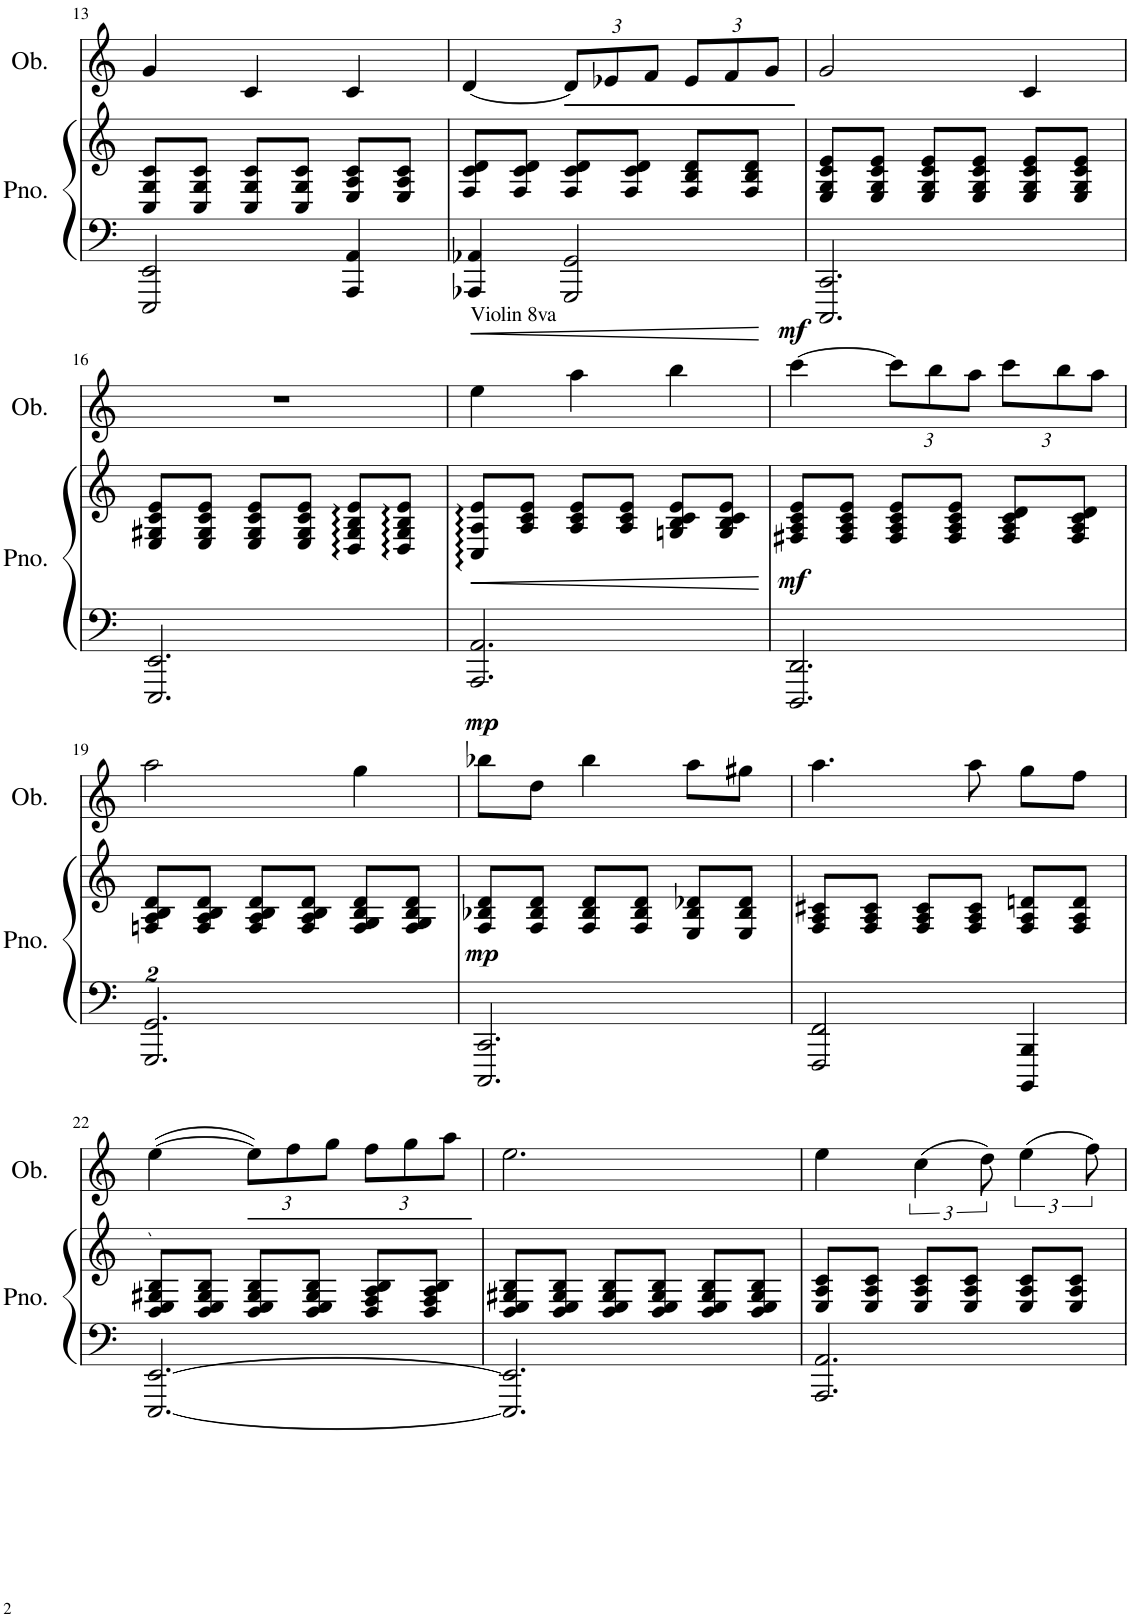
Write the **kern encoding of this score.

**kern	**kern	**dynam	**kern	**dynam
*part2	*part2	*part2	*part1	*part1
*staff3	*staff2	*staff2/3	*staff1	*staff1
*I"ピアノ	*	*	*I"Oboe	*
*	*	*	*I'Ob.	*
!!LO:PB:g=z
*clefF4	*clefG2	*	*clefG2	*
*k[]	*k[]	*	*k[]	*
*M3/4	*M3/4	*	*M3/4	*
=13	=13	=13	=13	=13
2EEE/ 2EE/	8C/ 8G/ 8c/L	.	4g/	.
.	8C/ 8G/ 8c/J	.	.	.
.	8C/ 8G/ 8c/L	.	4c/	.
.	8C/ 8G/ 8c/J	.	.	.
4AAA/ 4AA/	8E/ 8A/ 8c/L	.	4c/	.
.	8E/ 8A/ 8c/J	.	.	.
=14	=14	=14	=14	=14
4AAA-X/ 4AA-X/	8F/ 8c/ 8d/L	.	[4d/	.
.	8F/ 8c/ 8d/J	.	.	.
*	*	*	*Xbrackettup	*
2GGG/ 2GG/	8F/ 8c/ 8d/L	.	12d/L]	.
.	.	.	12e-X/	.
.	8F/ 8c/ 8d/J	.	.	.
.	.	.	12f/J	.
.	8F/ 8B/ 8d/L	.	12e-/L	.
.	.	.	12f/	.
.	8F/ 8B/ 8d/J	.	.	.
.	.	.	12g/J	.
=15	=15	=15	=15	=15
2.CCC/ 2.CC/	8E/ 8G/ 8c/ 8e/L	.	2g/	.
.	8E/ 8G/ 8c/ 8e/J	.	.	.
.	8E/ 8G/ 8c/ 8e/L	.	.	.
.	8E/ 8G/ 8c/ 8e/J	.	.	.
.	8E/ 8G/ 8c/ 8e/L	.	4c/	.
.	8E/ 8G/ 8c/ 8e/J	.	.	.
!!LO:LB:g=z
=16	=16	=16	=16	=16
2.EEE/ 2.EE/	8E/ 8G#X/ 8c/ 8e/L	.	2.r	.
.	8E/ 8G#/ 8c/ 8e/J	.	.	.
.	8E/ 8G#/ 8c/ 8e/L	.	.	.
.	8E/ 8G#/ 8c/ 8e/J	.	.	.
.	8D/:: 8G#/:: 8B/:: 8e/::L	.	.	.
.	8D/:: 8G#/:: 8B/:: 8e/::J	.	.	.
=17	=17	=17	=17	=17
!	!	!	!LO:TX:a:t=Violin 8va	!
!	!	!	!	!LO:HP:b
2.AAA/ 2.AA/	8C/:: 8A/:: 8e/::L	.	4ee\	<
.	8A/ 8c/ 8e/J	.	.	.
.	8A/ 8c/ 8e/L	.	4aa\	.
.	8A/ 8c/ 8e/J	.	.	.
.	8Gn/ 8B/ 8c/ 8e/L	.	4bb\	.
.	8G/ 8B/ 8c/ 8e/J	.	.	.
.	.	.	.	[
=18	=18	=18	=18	=18
!	!	!LO:DY:a=2	!	!LO:DY:a
2.DDD/ 2.DD/	8F#X/ 8A/ 8c/ 8e/L	mf	[4ccc\	mf
.	8F#/ 8A/ 8c/ 8e/J	.	.	.
.	8F#/ 8A/ 8c/ 8e/L	.	12ccc\L]	.
.	.	.	12bb\	.
.	8F#/ 8A/ 8c/ 8e/J	.	.	.
.	.	.	12aa\J	.
.	8F#/ 8A/ 8c/ 8d/L	.	12ccc\L	.
.	.	.	12bb\	.
.	8F#/ 8A/ 8c/ 8d/J	.	.	.
.	.	.	12aa\J	.
!!LO:LB:g=z
=19	=19	=19	=19	=19
2.GGG/ 2.GG/	8Fn/ 8A/ 8B/ 8d/L	.	2aa\	.
.	8F/ 8A/ 8B/ 8d/J	.	.	.
.	8F/ 8A/ 8B/ 8d/L	.	.	.
.	8F/ 8A/ 8B/ 8d/J	.	.	.
.	8F/ 8G/ 8B/ 8d/L	.	4gg\	.
.	8F/ 8G/ 8B/ 8d/J	.	.	.
=20	=20	=20	=20	=20
!	!	!LO:DY:a=2	!	!LO:DY:a
2.CCC/ 2.CC/	8F/ 8B-X/ 8d/L	mp	8bb-X\L	mp
.	8F/ 8B-/ 8d/J	.	8dd\J	.
.	8F/ 8B-/ 8d/L	.	4bb-\	.
.	8F/ 8B-/ 8d/J	.	.	.
.	8E/ 8B-/ 8d-X/L	.	8aa\L	.
.	8E/ 8B-/ 8d-/J	.	8gg#X\J	.
=21	=21	=21	=21	=21
2FFF/ 2FF/	8F/ 8A/ 8c#X/L	.	4.aa\	.
.	8F/ 8A/ 8c#/J	.	.	.
.	8F/ 8A/ 8c#/L	.	.	.
.	8F/ 8A/ 8c#/J	.	8aa\	.
4BBBB/ 4BBB/	8F/ 8A/ 8dn/L	.	8gg\L	.
.	8F/ 8A/ 8d/J	.	8ff\J	.
!!LO:LB:g=z
=22	=22	=22	=22	=22
[2.EEE/ [2.EE/	8D/ 8E/ 8G#X/ 8B/L	.	([4ee\	.
.	8D/ 8E/ 8G#/ 8B/J	.	.	.
.	8D/ 8E/ 8G#/ 8B/L	.	12ee\L])	.
.	.	.	12ff\	.
.	8D/ 8E/ 8G#/ 8B/J	.	.	.
.	.	.	12gg\J	.
.	8D/ 8F/ 8A/ 8B/L	.	12ff\L	.
.	.	.	12gg\	.
.	8D/ 8F/ 8A/ 8B/J	.	.	.
.	.	.	12aa\J	.
=23	=23	=23	=23	=23
2.EEE/] 2.EE/]	8D/ 8E/ 8G#X/ 8B/L	.	2.ee\	.
.	8D/ 8E/ 8G#/ 8B/J	.	.	.
.	8D/ 8E/ 8G#/ 8B/L	.	.	.
.	8D/ 8E/ 8G#/ 8B/J	.	.	.
.	8D/ 8E/ 8G#/ 8B/L	.	.	.
.	8D/ 8E/ 8G#/ 8B/J	.	.	.
=24	=24	=24	=24	=24
2.AAA/ 2.AA/	8E/ 8A/ 8c/L	.	4ee\	.
.	8E/ 8A/ 8c/J	.	.	.
*	*	*	*brackettup	*
.	8E/ 8A/ 8c/L	.	(6cc\	.
.	8E/ 8A/ 8c/J	.	.	.
.	.	.	12dd\)	.
.	8E/ 8A/ 8c/L	.	(6ee\	.
.	8E/ 8A/ 8c/J	.	.	.
.	.	.	12ff\)	.
=	=	=	=	=
*-	*-	*-	*-	*-
